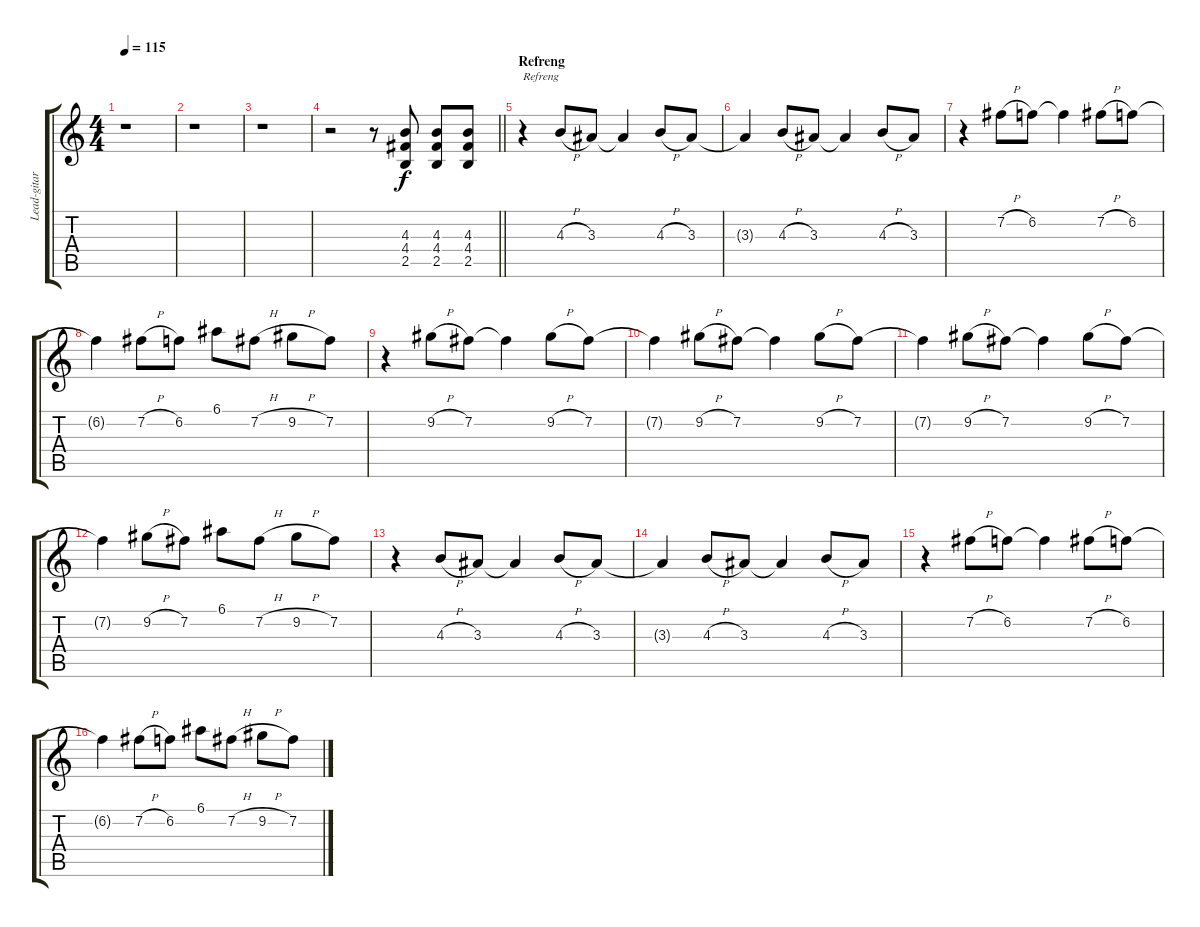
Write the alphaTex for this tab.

\track ("Lead-gitar" "Lead-gitar") {instrument distortionguitar}
\staff {score tabs}
\tuning (E4 B3 G3 D3 A2 E2) {hide}
\ts (4 4)
\tempo 115
\clef g2
\ks c
r.1{dy f} |
r.1 |
r.1 |
\barLineRight lightlight
r.2 r.8 (4.3 4.4 2.5).8 (4.3 4.4 2.5).8 (4.3 4.4 2.5).8 |
\section ("" "Refreng")
r.4{txt "Refreng"} 4.3{h}.8 3.3.8 3.3{t}.4 4.3{h}.8 3.3.8 |
3.3{t}.4 4.3{h}.8 3.3.8 3.3{t}.4 4.3{h}.8 3.3.8 |
r.4 7.2{h}.8 6.2.8 6.2{t}.4 7.2{h}.8 6.2.8 |
6.2{t}.4 7.2{h}.8 6.2.8 6.1.8 7.2{h}.8 9.2{h}.8 7.2.8 |
r.4 9.2{h}.8 7.2.8 7.2{t}.4 9.2{h}.8 7.2.8 |
7.2{t}.4 9.2{h}.8 7.2.8 7.2{t}.4 9.2{h}.8 7.2.8 |
7.2{t}.4 9.2{h}.8 7.2.8 7.2{t}.4 9.2{h}.8 7.2.8 |
7.2{t}.4 9.2{h}.8 7.2.8 6.1.8 7.2{h}.8 9.2{h}.8 7.2.8 |
r.4 4.3{h}.8 3.3.8 3.3{t}.4 4.3{h}.8 3.3.8 |
3.3{t}.4 4.3{h}.8 3.3.8 3.3{t}.4 4.3{h}.8 3.3.8 |
r.4 7.2{h}.8 6.2.8 6.2{t}.4 7.2{h}.8 6.2.8 |
6.2{t}.4 7.2{h}.8 6.2.8 6.1.8 7.2{h}.8 9.2{h}.8 7.2.8
